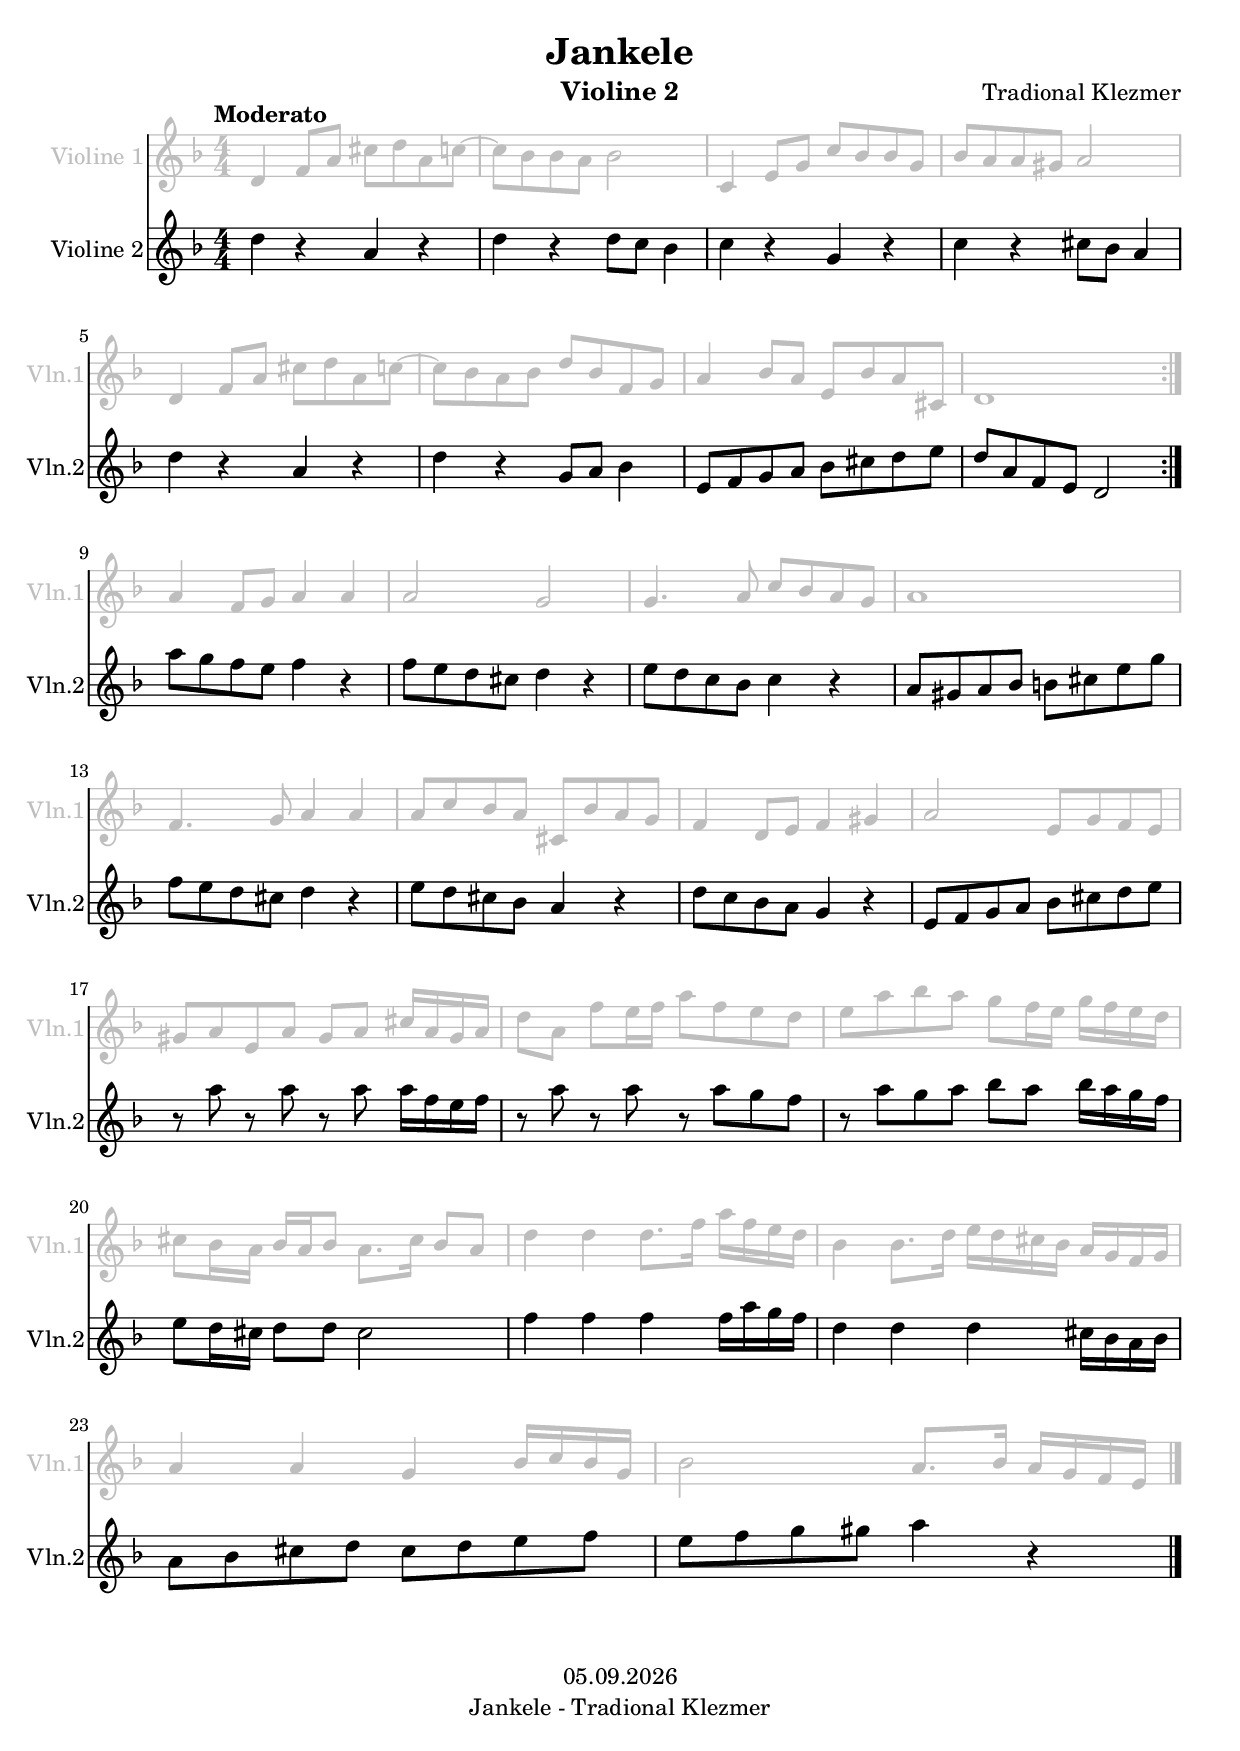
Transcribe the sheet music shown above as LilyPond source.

\version "2.18.2"

\include "../globals.ily"
\version "2.18.2"

\include "../globals.ily"

violinI = {
  \globalSettings
  \clef treble
  \relative d' {
    \repeat volta 2 {
      d4 f8 a cis d a c~ | c bes bes a bes2 | c,4 e8 g c bes bes g | bes a a gis a2 | \break
      d,4 f8 a cis d a c~ | c bes a bes d bes f g | a4 bes8 a e bes' a cis, | d1 \break
    }
    a'4 f8 g a4 a | a2 g | g4. a8 c bes a g | a1 \break
    f4. g8 a4 a | a8 c bes a cis, bes' a g | f4 d8 e f4 gis | a2 e8 g f e | \break
    gis8 a e a gis a cis16 a gis a | d8 a f' e16 f a8 f e d | e a bes a g f16 e g f e d | \break
    cis8 bes16 a bes a bes8 a8. cis16 bes8 a | d4 d d8. f16 a f e d | bes4 bes8. d16 e d cis bes a g f g | \break
    a4 a g bes16 c bes g | bes2 a8. bes16 a g f e |
    \bar "|."
  }
}

\version "2.18.2"

\include "../globals.ily"

violinII = {
  \globalSettings
  \clef treble
  \relative d'' {
    \repeat volta 2 {
      d4 r a r | d r d8 c bes4 | c4 r g r | c r cis8 bes a4 | \break
      d4 r a r | d r g,8 a bes4 | e,8 f g a bes cis d e | d8 a f e d2 | \break
    } 
    a''8 g f e f4 r | f8 e d cis d4 r | e8 d c bes c4 r | a8 gis a bes b cis e g | \break
    f8 e d cis d4 r | e8 d cis bes a4 r | d8 c bes a g4 r | e8 f g a bes cis d e | \break
    r8 a r a r a a16 f e f | r8 a r a r a g f | r a g a bes a bes16 a g f | \break
    e8 d16 cis d8 d cis2 | f4 f f f16 a g f | d4 d d cis16 bes a bes | \break
    a8 bes cis d cis d e f | e f g gis a4 r | 
    \bar "|."
  }
}


\header {
  instrument = "Violine 2"
}


\score {
  <<
    \new Staff \with { instrumentName = "Violine 1" shortInstrumentName = "Vln.1" } { 
      \applyContext #(override-color-for-all-grobs (x11-color 'gray))
      \violinI 
    }
    \new Staff \with { instrumentName = "Violine 2" shortInstrumentName = "Vln.2" } { \violinII }
  >>
  \layout {
    indent = 1.5\cm
    short-indent = 0.5\cm
  }
}
